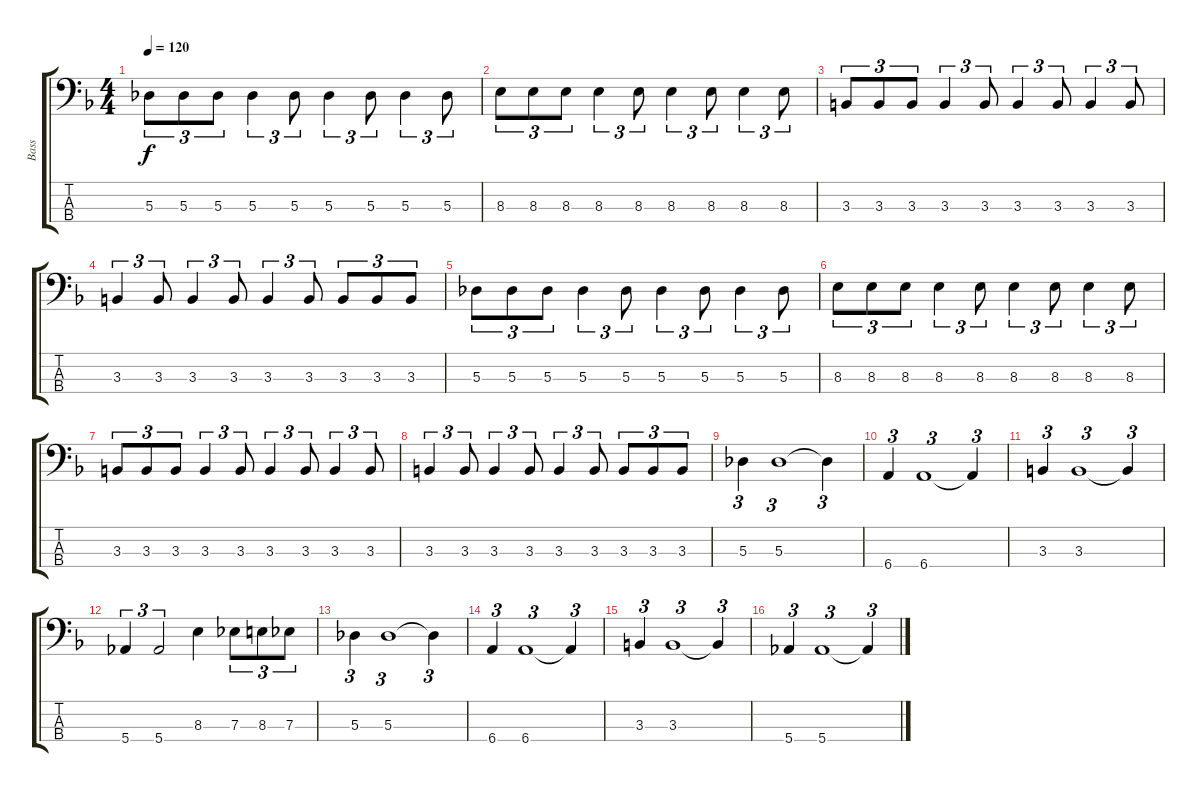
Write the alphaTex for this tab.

\track ("Bass" "Bass") {instrument electricbassfinger}
\staff {score tabs}
\tuning (Gb2 Db2 Ab1 Eb1) {hide}
\ts (4 4)
\tempo 120
\clef f4
\ks dminor
5.3.8{tu (3 2) dy f} 5.3.8{tu (3 2)} 5.3.8{tu (3 2)} 5.3.4{tu (3 2)} 5.3.8{tu (3 2)} 5.3.4{tu (3 2)} 5.3.8{tu (3 2)} 5.3.4{tu (3 2)} 5.3.8{tu (3 2)} |
8.3.8{tu (3 2)} 8.3.8{tu (3 2)} 8.3.8{tu (3 2)} 8.3.4{tu (3 2)} 8.3.8{tu (3 2)} 8.3.4{tu (3 2)} 8.3.8{tu (3 2)} 8.3.4{tu (3 2)} 8.3.8{tu (3 2)} |
3.3.8{tu (3 2)} 3.3.8{tu (3 2)} 3.3.8{tu (3 2)} 3.3.4{tu (3 2)} 3.3.8{tu (3 2)} 3.3.4{tu (3 2)} 3.3.8{tu (3 2)} 3.3.4{tu (3 2)} 3.3.8{tu (3 2)} |
3.3.4{tu (3 2)} 3.3.8{tu (3 2)} 3.3.4{tu (3 2)} 3.3.8{tu (3 2)} 3.3.4{tu (3 2)} 3.3.8{tu (3 2)} 3.3.8{tu (3 2)} 3.3.8{tu (3 2)} 3.3.8{tu (3 2)} |
5.3.8{tu (3 2)} 5.3.8{tu (3 2)} 5.3.8{tu (3 2)} 5.3.4{tu (3 2)} 5.3.8{tu (3 2)} 5.3.4{tu (3 2)} 5.3.8{tu (3 2)} 5.3.4{tu (3 2)} 5.3.8{tu (3 2)} |
8.3.8{tu (3 2)} 8.3.8{tu (3 2)} 8.3.8{tu (3 2)} 8.3.4{tu (3 2)} 8.3.8{tu (3 2)} 8.3.4{tu (3 2)} 8.3.8{tu (3 2)} 8.3.4{tu (3 2)} 8.3.8{tu (3 2)} |
3.3.8{tu (3 2)} 3.3.8{tu (3 2)} 3.3.8{tu (3 2)} 3.3.4{tu (3 2)} 3.3.8{tu (3 2)} 3.3.4{tu (3 2)} 3.3.8{tu (3 2)} 3.3.4{tu (3 2)} 3.3.8{tu (3 2)} |
3.3.4{tu (3 2)} 3.3.8{tu (3 2)} 3.3.4{tu (3 2)} 3.3.8{tu (3 2)} 3.3.4{tu (3 2)} 3.3.8{tu (3 2)} 3.3.8{tu (3 2)} 3.3.8{tu (3 2)} 3.3.8{tu (3 2)} |
5.3.4{tu (3 2)} 5.3.1{tu (3 2)} 5.3{t}.4{tu (3 2)} |
6.4.4{tu (3 2)} 6.4.1{tu (3 2)} 6.4{t}.4{tu (3 2)} |
3.3.4{tu (3 2)} 3.3.1{tu (3 2)} 3.3{t}.4{tu (3 2)} |
5.4.4{tu (3 2)} 5.4.2{tu (3 2)} 8.3.4 7.3.8{tu (3 2)} 8.3.8{tu (3 2)} 7.3.8{tu (3 2)} |
5.3.4{tu (3 2)} 5.3.1{tu (3 2)} 5.3{t}.4{tu (3 2)} |
6.4.4{tu (3 2)} 6.4.1{tu (3 2)} 6.4{t}.4{tu (3 2)} |
3.3.4{tu (3 2)} 3.3.1{tu (3 2)} 3.3{t}.4{tu (3 2)} |
5.4.4{tu (3 2)} 5.4.1{tu (3 2)} 5.4{t}.4{tu (3 2)}
